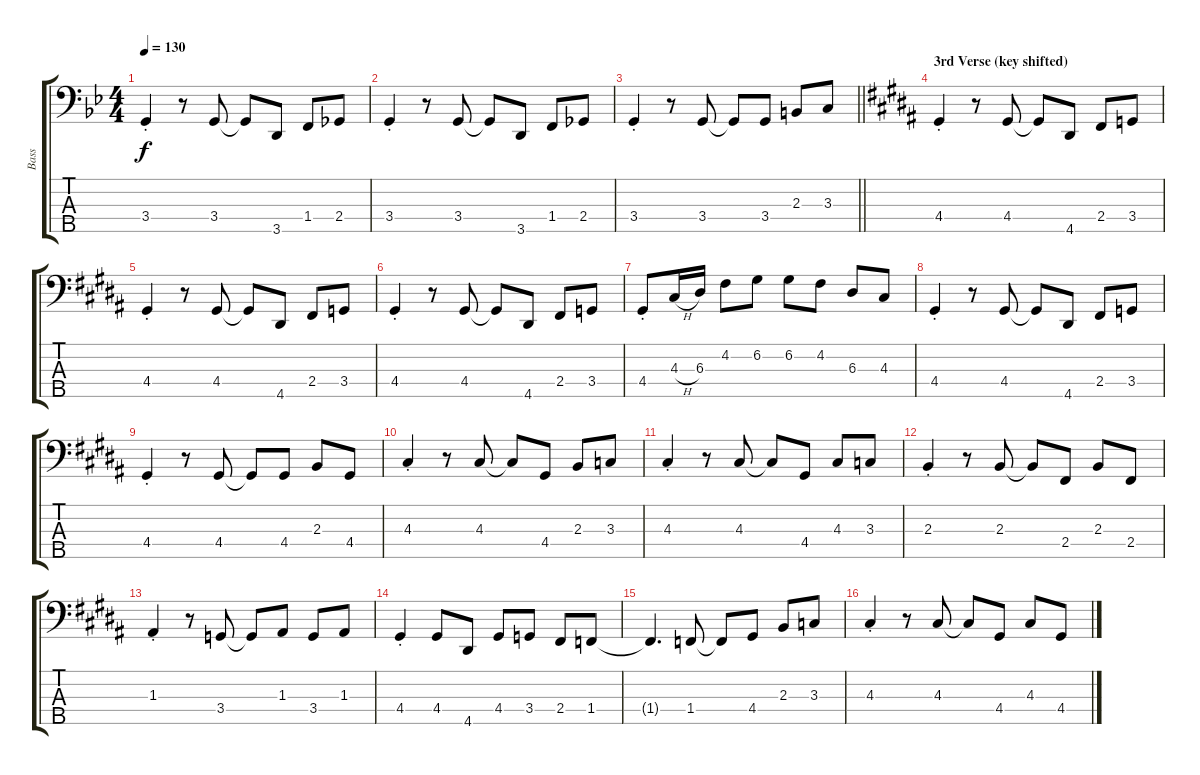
\track ("Bass" "Bass") {instrument electricbassfinger}
\staff {score tabs}
\tuning (G2 D2 A1 E1 B0) {hide}
\ts (4 4)
\tempo 130
\clef f4
\ks bb
3.4{st}.4{dy f} r.8 3.4.8 3.4{t}.8 3.5.8 1.4.8 2.4.8 |
3.4{st}.4 r.8 3.4.8 3.4{t}.8 3.5.8 1.4.8 2.4.8 |
\barLineRight lightlight
3.4{st}.4 r.8 3.4.8 3.4{t}.8 3.4.8 2.3.8 3.3.8 |
\section ("" "3rd Verse (key shifted)")
\ks b
4.4{st}.4 r.8 4.4.8 4.4{t}.8 4.5.8 2.4.8 3.4.8 |
4.4{st}.4 r.8 4.4.8 4.4{t}.8 4.5.8 2.4.8 3.4.8 |
4.4{st}.4 r.8 4.4.8 4.4{t}.8 4.5.8 2.4.8 3.4.8 |
4.4{st}.8 4.3{h}.16 6.3.16 4.2.8 6.2.8 6.2.8 4.2.8 6.3.8 4.3.8 |
4.4{st}.4 r.8 4.4.8 4.4{t}.8 4.5.8 2.4.8 3.4.8 |
4.4{st}.4 r.8 4.4.8 4.4{t}.8 4.4.8 2.3.8 4.4.8 |
4.3{st}.4 r.8 4.3.8 4.3{t}.8 4.4.8 2.3.8 3.3.8 |
4.3{st}.4 r.8 4.3.8 4.3{t}.8 4.4.8 4.3.8 3.3.8 |
2.3{st}.4 r.8 2.3.8 2.3{t}.8 2.4.8 2.3.8 2.4.8 |
1.3{st}.4 r.8 3.4.8 3.4{t}.8 1.3.8 3.4.8 1.3.8 |
4.4{st}.4 4.4.8 4.5.8 4.4.8 3.4.8 2.4.8 1.4.8 |
1.4{t}.4{d} 1.4.8 1.4{t}.8 4.4.8 2.3.8 3.3.8 |
4.3{st}.4 r.8 4.3.8 4.3{t}.8 4.4.8 4.3.8 4.4.8
